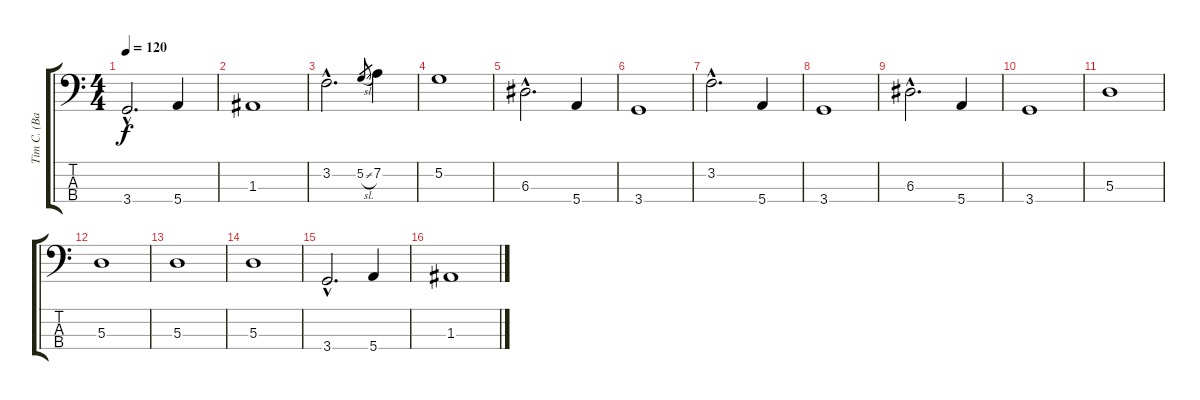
\track ("Tim C. (Bass)" "Tim C. (Ba") {instrument electricbassfinger}
\staff {score tabs}
\tuning (G2 D2 A1 E1) {hide}
\ts (4 4)
\tempo 120
\clef f4
\ks c
3.4{hac}.2{d dy f} 5.4.4 |
1.3.1 |
3.2{hac}.2{d} 5.2{sl}.8{gr} 7.2.4 |
5.2.1 |
6.3{hac}.2{d} 5.4.4 |
3.4.1 |
3.2{hac}.2{d} 5.4.4 |
3.4.1 |
6.3{hac}.2{d} 5.4.4 |
3.4.1 |
5.3.1 |
5.3.1 |
5.3.1 |
5.3.1 |
3.4{hac}.2{d} 5.4.4 |
1.3.1
